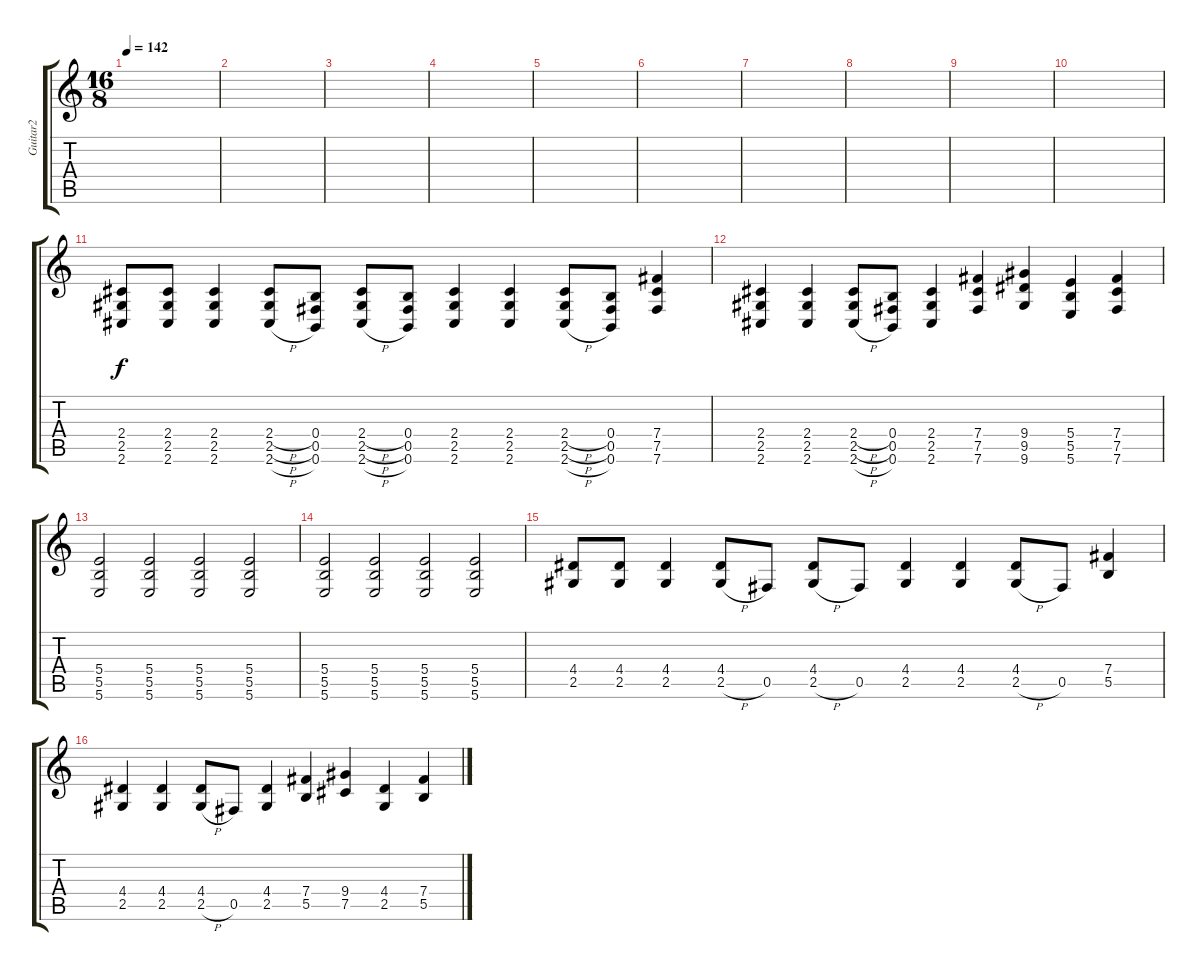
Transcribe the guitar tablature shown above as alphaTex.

\track ("Guitar2" "Guitar2") {instrument overdrivenguitar}
\staff {score tabs}
\tuning (B3 Ab3 E3 B2 Gb2 B1) {hide}
\ts (16 8)
\tempo 142
\clef g2
\ks c
|
|
|
|
|
|
|
|
|
|
(2.4 2.5 2.6).8{instrument overdrivenguitar} (2.4 2.5 2.6).8 (2.4 2.5 2.6).4 (2.4{h} 2.5{h} 2.6{h}).8 (0.4 0.5 0.6).8 (2.4{h} 2.5{h} 2.6{h}).8 (0.4 0.5 0.6).8 (2.4 2.5 2.6).4 (2.4 2.5 2.6).4 (2.4{h} 2.5{h} 2.6{h}).8 (0.4 0.5 0.6).8 (7.4 7.5 7.6).4 |
(2.4 2.5 2.6).4 (2.4 2.5 2.6).4 (2.4{h} 2.5{h} 2.6{h}).8 (0.4 0.5 0.6).8 (2.4 2.5 2.6).4 (7.4 7.5 7.6).4 (9.4 9.5 9.6).4 (5.4 5.5 5.6).4 (7.4 7.5 7.6).4 |
(5.4 5.5 5.6).2 (5.4 5.5 5.6).2 (5.4 5.5 5.6).2 (5.4 5.5 5.6).2 |
(5.4 5.5 5.6).2 (5.4 5.5 5.6).2 (5.4 5.5 5.6).2 (5.4 5.5 5.6).2 |
(4.4 2.5).8 (4.4 2.5).8 (4.4 2.5).4 (4.4 2.5{h}).8 0.5.8 (4.4 2.5{h}).8 0.5.8 (4.4 2.5).4 (4.4 2.5).4 (4.4 2.5{h}).8 0.5.8 (7.4 5.5).4 |
(4.4 2.5).4 (4.4 2.5).4 (4.4 2.5{h}).8 0.5.8 (4.4 2.5).4 (7.4 5.5).4 (9.4 7.5).4 (4.4 2.5).4 (7.4 5.5).4
